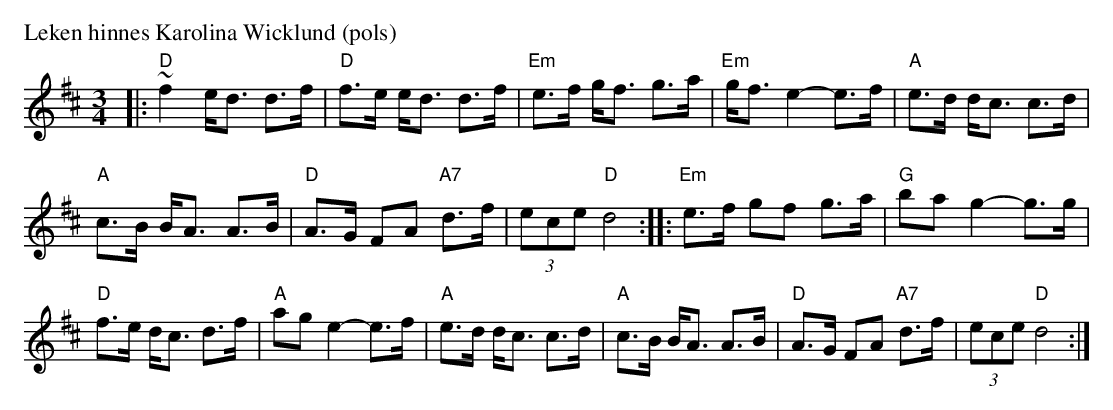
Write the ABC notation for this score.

X:1
P: Leken hinnes Karolina Wicklund (pols)
M:3/4
L:1/8
K:D
|:\
"D"~f2 e<d d>f | "D"f>e e<d d>f | "Em"e>f g<f g>a | "Em"g<f e2- e>f | "A"e>d d<c c>d |
"A"c>B B<A A>B | "D"A>G FA "A7"d>f | (3ece "D"d4 :: "Em"e>f gf g>a | "G"ba g2- g>g |
"D"f>e d<c d>f | "A"ag e2- e>f | "A"e>d d<c c>d | "A"c>B B<A A>B | "D"A>G FA "A7"d>f | (3ece "D"d4 :|
